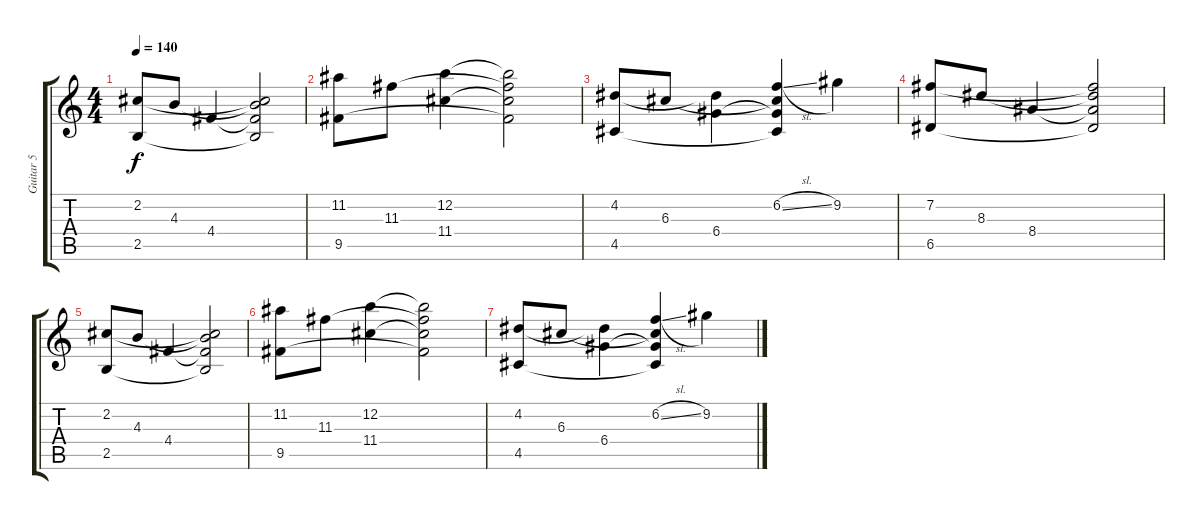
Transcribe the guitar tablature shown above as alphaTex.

\track ("Guitar 5" "Guitar 5") {instrument distortionguitar}
\staff {score tabs}
\tuning (E4 B3 G3 D3 A2 D2) {hide}
\ts (4 4)
\tempo 140
\clef g2
\ks c
(2.2 2.5).8{dy f} 4.3.8 4.4.4 (2.2{t} 4.3{t} 4.4{t} 2.5{t}).2 |
(11.2 9.5).8 11.3.8 (12.2 11.4).4 (12.2{t} 11.3{t} 11.4{t} 9.5{t}).2 |
(4.2 4.5).8 6.3.8 (4.2{t} 6.4).4 (6.2{sl} 6.3{t} 6.4{t} 4.5{t}).4 9.2.4 |
(7.2 6.5).8 8.3.8 8.4.4 (7.2{t} 8.3{t} 8.4{t} 6.5{t}).2 |
(2.2 2.5).8 4.3.8 4.4.4 (2.2{t} 4.3{t} 4.4{t} 2.5{t}).2 |
(11.2 9.5).8 11.3.8 (12.2 11.4).4 (12.2{t} 11.3{t} 11.4{t} 9.5{t}).2 |
(4.2 4.5).8 6.3.8 (4.2{t} 6.4).4 (6.2{sl} 6.3{t} 6.4{t} 4.5{t}).4 9.2.4
